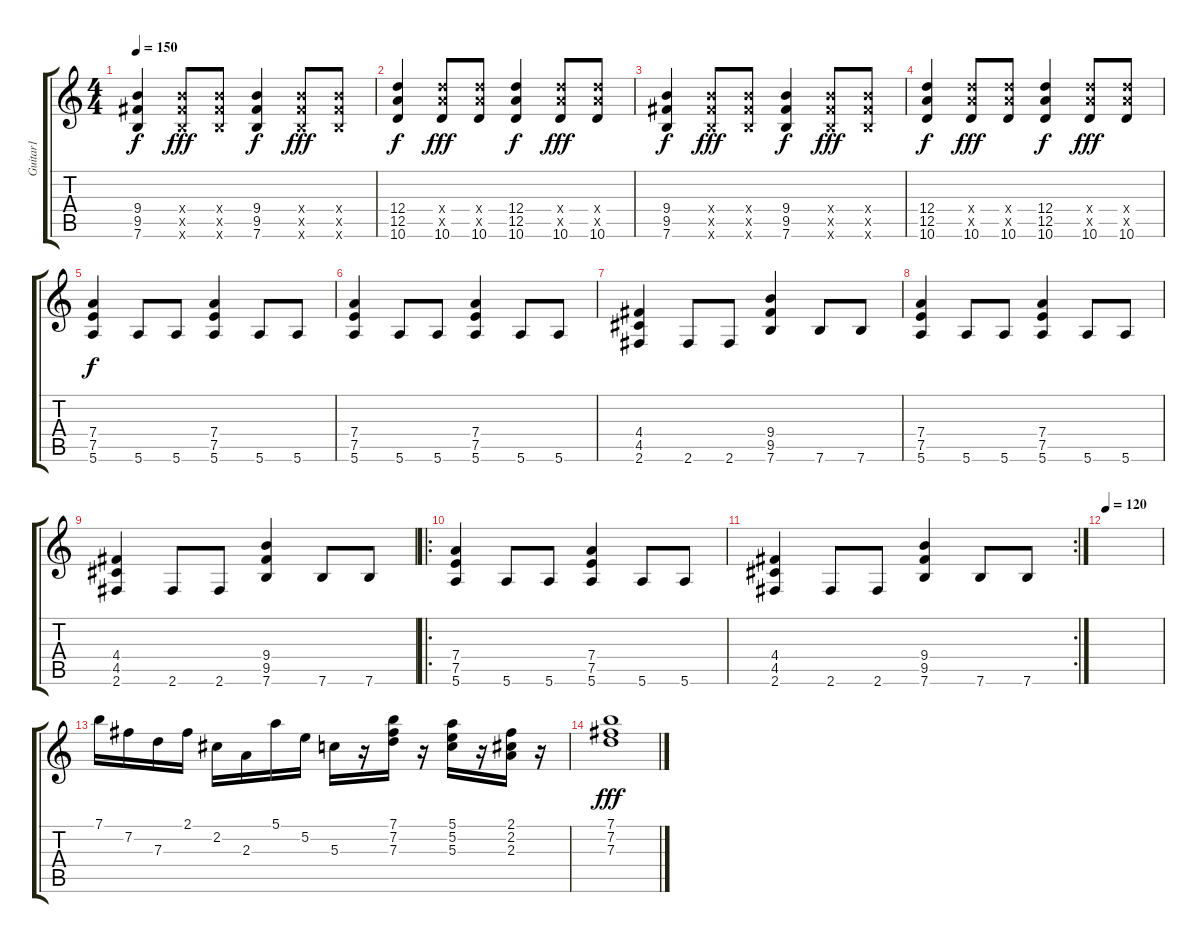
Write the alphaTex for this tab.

\track ("Guitar1" "Guitar1") {instrument acousticguitarnylon}
\staff {score tabs}
\tuning (E4 B3 G3 D3 A2 E2) {hide}
\ts (4 4)
\tempo 150
\clef g2
\ks c
(9.4 9.5 7.6).4{dy f instrument distortionguitar} (9.4{x} 9.5{x} 7.6{x}).8{dy fff} (9.4{x} 9.5{x} 7.6{x}).8 (9.4 9.5 7.6).4{dy f} (9.4{x} 9.5{x} 7.6{x}).8{dy fff} (9.4{x} 9.5{x} 7.6{x}).8 |
(12.4 12.5 10.6).4{dy f} (12.4{x} 12.5{x} 10.6).8{dy fff} (12.4{x} 12.5{x} 10.6).8 (12.4 12.5 10.6).4{dy f} (12.4{x} 12.5{x} 10.6).8{dy fff} (12.4{x} 12.5{x} 10.6).8 |
(9.4 9.5 7.6).4{dy f instrument distortionguitar} (9.4{x} 9.5{x} 7.6{x}).8{dy fff} (9.4{x} 9.5{x} 7.6{x}).8 (9.4 9.5 7.6).4{dy f} (9.4{x} 9.5{x} 7.6{x}).8{dy fff} (9.4{x} 9.5{x} 7.6{x}).8 |
(12.4 12.5 10.6).4{dy f} (12.4{x} 12.5{x} 10.6).8{dy fff} (12.4{x} 12.5{x} 10.6).8 (12.4 12.5 10.6).4{dy f} (12.4{x} 12.5{x} 10.6).8{dy fff} (12.4{x} 12.5{x} 10.6).8 |
(7.4 7.5 5.6).4{dy f} 5.6.8 5.6.8 (7.4 7.5 5.6).4 5.6.8 5.6.8 |
(7.4 7.5 5.6).4 5.6.8 5.6.8 (7.4 7.5 5.6).4 5.6.8 5.6.8 |
(4.4 4.5 2.6).4 2.6.8 2.6.8 (9.4 9.5 7.6).4 7.6.8 7.6.8 |
(7.4 7.5 5.6).4 5.6.8 5.6.8 (7.4 7.5 5.6).4 5.6.8 5.6.8 |
(4.4 4.5 2.6).4 2.6.8 2.6.8 (9.4 9.5 7.6).4 7.6.8 7.6.8 |
\ro
(7.4 7.5 5.6).4 5.6.8 5.6.8 (7.4 7.5 5.6).4 5.6.8 5.6.8 |
\rc 2
(4.4 4.5 2.6).4 2.6.8 2.6.8 (9.4 9.5 7.6).4 7.6.8 7.6.8 |
\tempo 120
|
7.1.16{instrument acousticguitarnylon} 7.2.16 7.3.16 2.1.16 2.2.16 2.3.16 5.1.16 5.2.16 5.3.16 r.16 (7.1 7.2 7.3).16 r.16 (5.1 5.2 5.3).16 r.16 (2.1 2.2 2.3).16 r.16 |
(7.1 7.2 7.3).1{dy fff}
